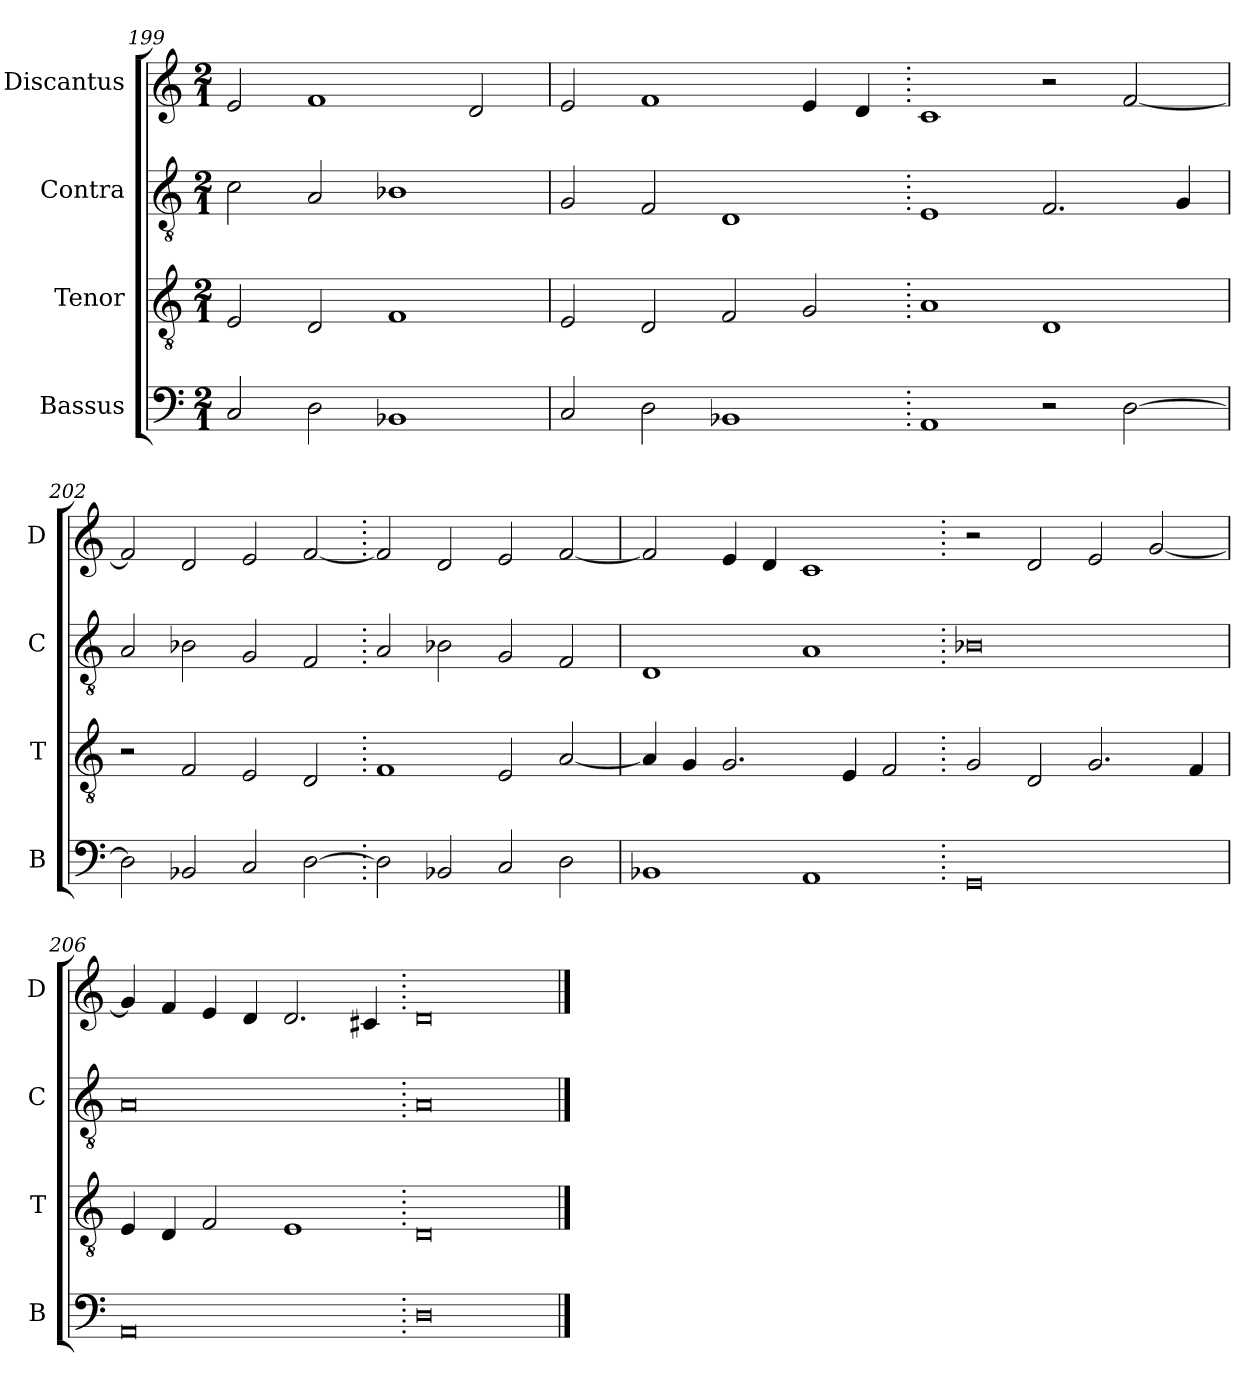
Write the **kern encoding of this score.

**kern	**kern	**kern	**kern
*part4	*part3	*part2	*part1
*staff4	*staff3	*staff2	*staff1
*I"Bassus	*I"Tenor	*I"Contra	*I"Discantus
*I'B	*I'T	*I'C	*I'D
*clefF4	*clefGv2	*clefGv2	*clefG2
*k[]	*k[]	*k[]	*k[]
*M2/1	*M2/1	*M2/1	*M2/1
=199	=199	=199	=199
2C/	2E/	2c\	2e/
2D\	2D/	2A/	1f
1BB-X	1F	1B-X	.
.	.	.	2d/
=200	=200	=200	=200
2C/	2E/	2G/	2e/
2D\	2D/	2F/	1f
1BB-X	2F/	1D	.
.	2G/	.	4e/
.	.	.	4d/
=201.	=201.	=201.	=201.
1AA	1A	1E	1c
2r	1D	2.F/	2r
[2D\	.	.	[2f/
.	.	4G/	.
=202	=202	=202	=202
2D\]	2r	2A/	2f/]
2BB-X/	2F/	2B-X\	2d/
2C/	2E/	2G/	2e/
[2D\	2D/	2F/	[2f/
=203.	=203.	=203.	=203.
2D\]	1F	2A/	2f/]
2BB-X/	.	2B-X\	2d/
2C/	2E/	2G/	2e/
2D\	[2A/	2F/	[2f/
=204	=204	=204	=204
1BB-X	4A/]	1D	2f/]
.	4G/	.	.
.	2.G/	.	4e/
.	.	.	4d/
1AA	.	1A	1c
.	4E/	.	.
.	2F/	.	.
=205.	=205.	=205.	=205.
0GG	2G/	0B-X	2r
.	2D/	.	2d/
.	2.G/	.	2e/
.	.	.	[2g/
.	4F/	.	.
=206	=206	=206	=206
0AA	4E/	0A	4g/]
.	4D/	.	4f/
.	2F/	.	4e/
.	.	.	4d/
.	1E	.	2.d/
.	.	.	4c#X/
=207.	=207.	=207.	=207.
0D	0D	0A	0d
==	==	==	==
*-	*-	*-	*-
